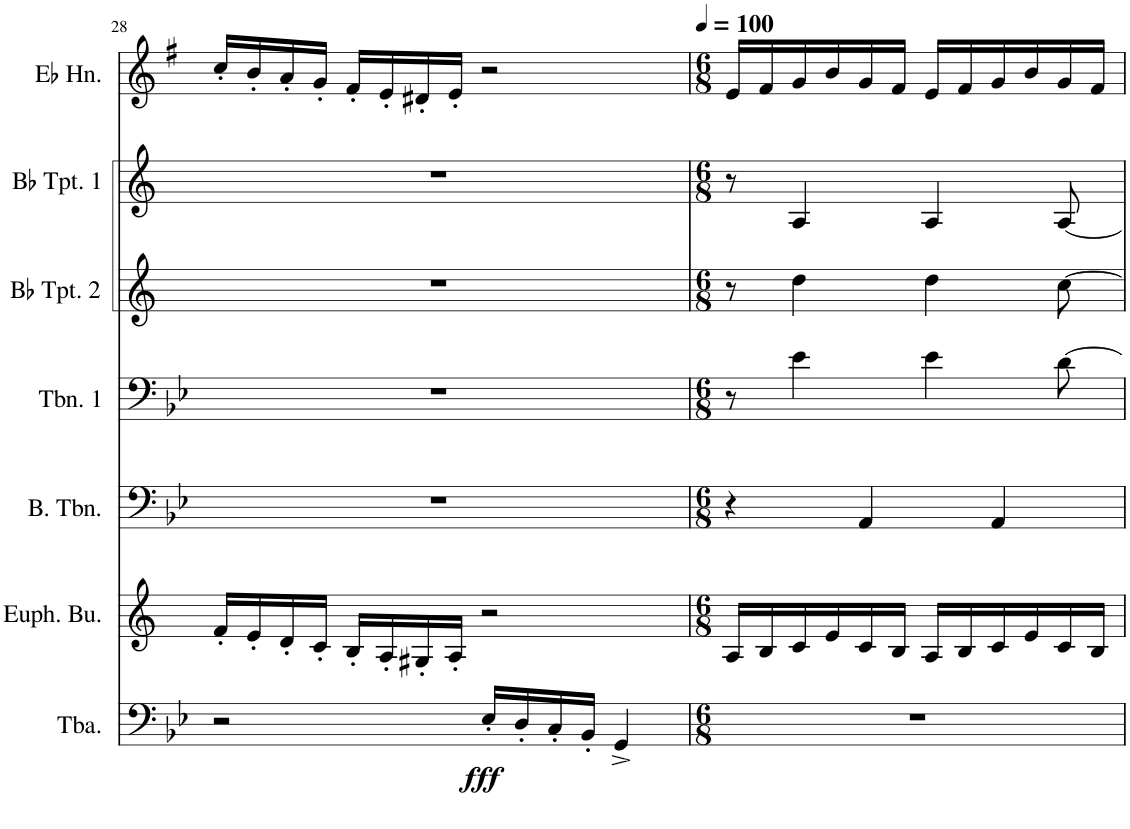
**kern	**dynam	**kern	**kern	**kern	**kern	**kern	**kern
*part7	*part7	*part6	*part5	*part4	*part3	*part2	*part1
*staff7	*staff7	*staff6	*staff5	*staff4	*staff3	*staff2	*staff1
*I"Tuba	*	*I"Euphonium	*I"Bass Trombone	*I"Trombone 1	*I"Bb Trumpet 2	*I"Bb Trumpet 1	*I"Horn in Eb
*I'Tba.	*	*	*I'B. Tbn.	*I'Tbn. 1	*I'Bb Tpt. 2	*I'Bb Tpt. 1	*
!!LO:PB:g=z
*clefF4	*	*clefG2	*clefF4	*clefF4	*clefG2	*clefG2	*clefG2
*	*	*Trd8c14	*	*	*Trd1c2	*Trd1c2	*Trd5c9
*k[b-e-]	*	*k[]	*k[b-e-]	*k[b-e-]	*k[]	*k[]	*k[f#]
*M4/4	*	*M4/4	*M4/4	*M4/4	*M4/4	*M4/4	*M4/4
=28	=28	=28	=28	=28	=28	=28	=28
2r	.	16f'/LL	1r	1r	1r	1r	16cc'/LL
.	.	16e'/	.	.	.	.	16b'/
.	.	16d'/	.	.	.	.	16a'/
.	.	16c'/JJ	.	.	.	.	16g'/JJ
.	.	16B'/LL	.	.	.	.	16f#'/LL
.	.	16A'/	.	.	.	.	16e'/
.	.	16G#X'/	.	.	.	.	16d#X'/
.	.	16A'/JJ	.	.	.	.	16e'/JJ
!	!LO:DY:b	!	!	!	!	!	!
16E-'/LL	fff	2r	.	.	.	.	2r
16D'/	.	.	.	.	.	.	.
16C'/	.	.	.	.	.	.	.
16BB-'/JJ	.	.	.	.	.	.	.
4GG^/	.	.	.	.	.	.	.
=29	=29	=29	=29	=29	=29	=29	=29
*M6/8	*	*M6/8	*M6/8	*M6/8	*M6/8	*M6/8	*M6/8
*	*	*	*	*	*	*	*MM100
2.r	.	16A/LL	4r	8r	8r	8r	16e/LL
.	.	16B/	.	.	.	.	16f#/
.	.	16c/	.	4e-\	4dd\	4A/	16g/
.	.	16e/	.	.	.	.	16b/
.	.	16c/	4AA/	.	.	.	16g/
.	.	16B/JJ	.	.	.	.	16f#/JJ
.	.	16A/LL	.	4e-\	4dd\	4A/	16e/LL
.	.	16B/	.	.	.	.	16f#/
.	.	16c/	4AA/	.	.	.	16g/
.	.	16e/	.	.	.	.	16b/
.	.	16c/	.	[8d\	[8cc\	[8A/	16g/
.	.	16B/JJ	.	.	.	.	16f#/JJ
=	=	=	=	=	=	=	=
*-	*-	*-	*-	*-	*-	*-	*-
